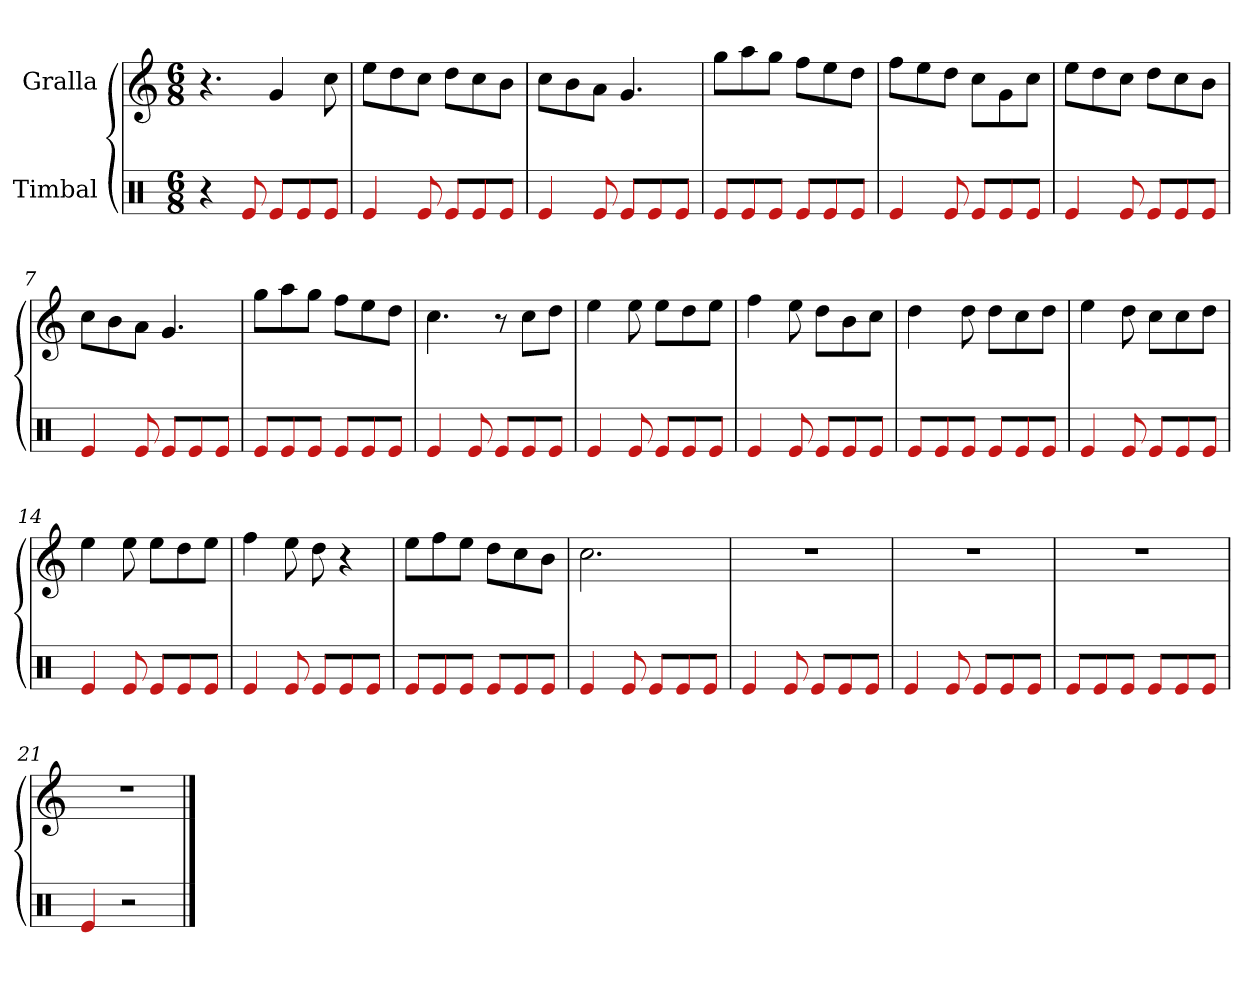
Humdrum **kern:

**kern	**kern
*part2	*part1
*staff2	*staff1
*I"Timbal	*I"Gralla
*clefX	*clefG2
*k[]	*k[]
*M6/8	*M6/8
=1	=1
4r	4.r
8e	.
8e/L	4g
8e/	.
8e/J	8cc
=2	=2
4e	8ee\L
.	8dd\
8e	8cc\J
8e/L	8dd\L
8e/	8cc\
8e/J	8b\J
=3	=3
4e	8cc\L
.	8b\
8e	8a\J
8e/L	4.g
8e/	.
8e/J	.
=4	=4
8e/L	8gg\L
8e/	8aa\
8e/J	8gg\J
8e/L	8ff\L
8e/	8ee\
8e/J	8dd\J
=5	=5
4e	8ff\L
.	8ee\
8e	8dd\J
8e/L	8cc\L
8e/	8g\
8e/J	8cc\J
=6	=6
4e	8ee\L
.	8dd\
8e	8cc\J
8e/L	8dd\L
8e/	8cc\
8e/J	8b\J
=7	=7
4e	8cc\L
.	8b\
8e	8a\J
8e/L	4.g
8e/	.
8e/J	.
=8	=8
8e/L	8gg\L
8e/	8aa\
8e/J	8gg\J
8e/L	8ff\L
8e/	8ee\
8e/J	8dd\J
=9	=9
4e	4.cc
8e	.
8e/L	8r
8e/	8cc\L
8e/J	8dd\J
=10	=10
4e	4ee
8e	8ee
8e/L	8ee\L
8e/	8dd\
8e/J	8ee\J
=11	=11
4e	4ff
8e	8ee
8e/L	8dd\L
8e/	8b\
8e/J	8cc\J
=12	=12
8e/L	4dd
8e/	.
8e/J	8dd
8e/L	8dd\L
8e/	8cc\
8e/J	8dd\J
=13	=13
4e	4ee
8e	8dd
8e/L	8cc\L
8e/	8cc\
8e/J	8dd\J
=14	=14
4e	4ee
8e	8ee
8e/L	8ee\L
8e/	8dd\
8e/J	8ee\J
=15	=15
4e	4ff
8e	8ee
8e/L	8dd
8e/	4r
8e/J	.
=16	=16
8e/L	8ee\L
8e/	8ff\
8e/J	8ee\J
8e/L	8dd\L
8e/	8cc\
8e/J	8b\J
=17	=17
4e	2.cc
8e	.
8e/L	.
8e/	.
8e/J	.
=18	=18
4e	2.r
8e	.
8e/L	.
8e/	.
8e/J	.
=19	=19
4e	2.r
8e	.
8e/L	.
8e/	.
8e/J	.
=20	=20
8e/L	2.r
8e/	.
8e/J	.
8e/L	.
8e/	.
8e/J	.
=21	=21
4e	2.r
2r	.
==	==
*-	*-
